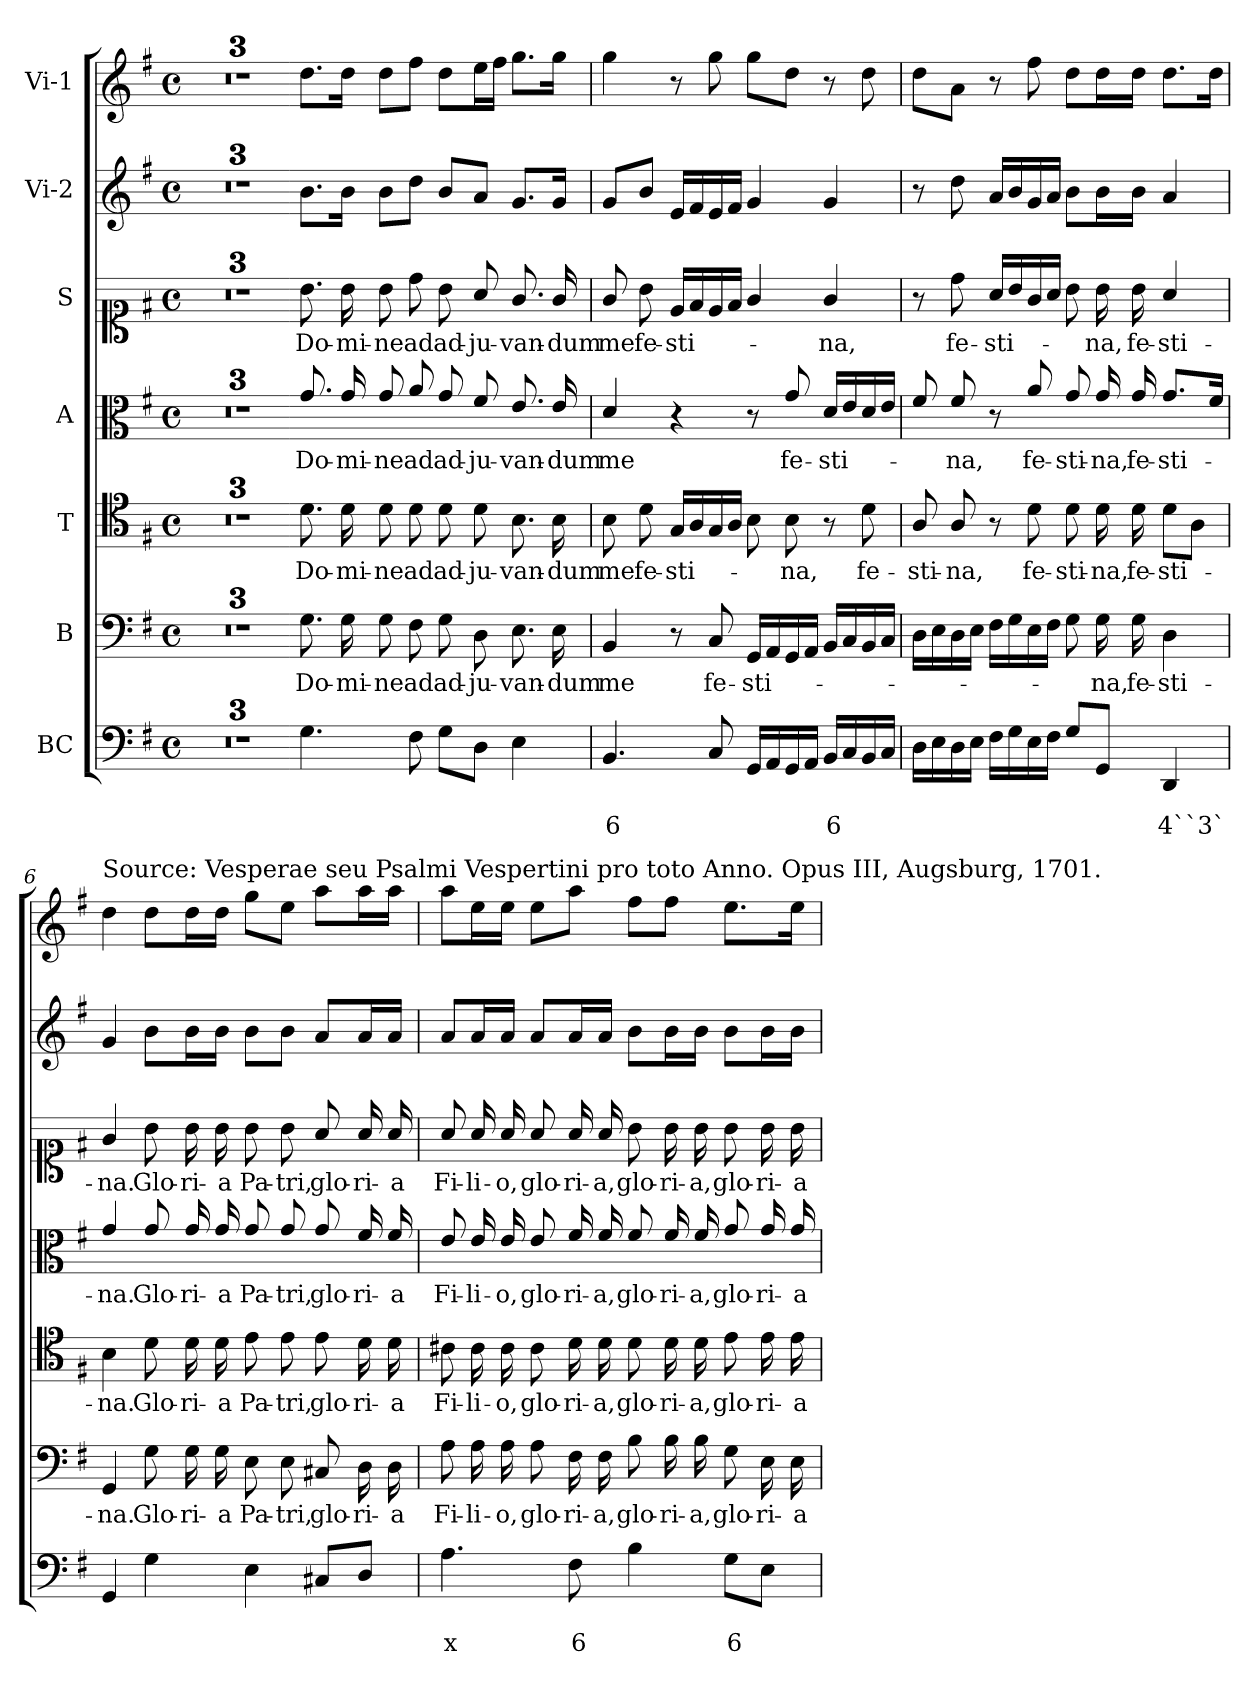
**kern	**text	**text	**kern	**text	**kern	**text	**kern	**text	**kern	**text	**kern	**kern
*part7	*part7	*part7	*part6	*part6	*part5	*part5	*part4	*part4	*part3	*part3	*part2	*part1
*staff7	*staff7	*staff7	*staff6	*staff6	*staff5	*staff5	*staff4	*staff4	*staff3	*staff3	*staff2	*staff1
*I"BC	*	*	*I"B	*	*I"T	*	*I"A	*	*I"S	*	*I"Vi-2	*I"Vi-1
*clefF4	*	*	*clefF4	*	*clefC4	*	*clefC3	*	*clefC1	*	*clefG2	*clefG2
*k[f#]	*	*	*k[f#]	*	*k[f#]	*	*k[f#]	*	*k[f#]	*	*k[f#]	*k[f#]
*G:	*	*	*G:	*	*G:	*	*G:	*	*G:	*	*G:	*G:
*M4/4	*	*	*M4/4	*	*M4/4	*	*M4/4	*	*M4/4	*	*M4/4	*M4/4
*met(c)	*	*	*met(c)	*	*met(c)	*	*met(c)	*	*met(c)	*	*met(c)	*met(c)
=1	=1	=1	=1	=1	=1	=1	=1	=1	=1	=1	=1	=1
1ryy	.	.	1ryy	.	1ryy	.	1ryy	.	1ryy	.	1ryy	1ryy
=2	=2	=2	=2	=2	=2	=2	=2	=2	=2	=2	=2	=2
1r	.	.	1r	.	1r	.	1r	.	1r	.	1r	1r
=3	=3	=3	=3	=3	=3	=3	=3	=3	=3	=3	=3	=3
*	*	*	*	*	*clefGv2	*	*clefG2	*	*clefG2	*	*	*
1ryy	.	.	1ryy	.	1ryy	.	1ryy	.	1ryy	.	1ryy	1ryy
=3X1-	=3X1-	=3X1-	=3X1-	=3X1-	=3X1-	=3X1-	=3X1-	=3X1-	=3X1-	=3X1-	=3X1-	=3X1-
!	!	!	!	!LO:LY:b	!	!LO:LY:b	!	!LO:LY:b	!	!LO:LY:b	!	!
4.G\	.	.	8.G\	Do-	8.d\	Do-	8.g/	Do-	8.b\	Do-	8.b\L	8.dd\L
!	!	!	!	!LO:LY:b	!	!LO:LY:b	!	!LO:LY:b	!	!LO:LY:b	!	!
.	.	.	16G\	-mi-	16d\	-mi-	16g/	-mi-	16b\	-mi-	16b\Jk	16dd\Jk
!	!	!	!	!LO:LY:b	!	!LO:LY:b	!	!LO:LY:b	!	!LO:LY:b	!	!
.	.	.	8G\	-ne	8d\	-ne	8g/	-ne	8b\	-ne	8b\L	8dd\L
!	!	!	!	!LO:LY:b	!	!LO:LY:b	!	!LO:LY:b	!	!LO:LY:b	!	!
8F#\	.	.	8F#\	ad	8d\	ad	8a/	ad	8dd\	ad	8dd\J	8ff#\J
!	!	!	!	!LO:LY:b	!	!LO:LY:b	!	!LO:LY:b	!	!LO:LY:b	!	!
8G\L	.	.	8G\	ad-	8d\	ad-	8g/	ad-	8b\	ad-	8b/L	8dd\L
!	!	!	!	!LO:LY:b	!	!LO:LY:b	!	!LO:LY:b	!	!LO:LY:b	!	!
8D\J	.	.	8D\	-ju-	8d\	-ju-	8f#/	-ju-	8a/	-ju-	8a/J	16ee\L
.	.	.	.	.	.	.	.	.	.	.	.	16ff#\JJ
!	!	!	!	!LO:LY:b	!	!LO:LY:b	!	!LO:LY:b	!	!LO:LY:b	!	!
4E\	.	.	8.E\	-van-	8.B\	-van-	8.e/	-van-	8.g/	-van-	8.g/L	8.gg\L
!	!	!	!	!LO:LY:b	!	!LO:LY:b	!	!LO:LY:b	!	!LO:LY:b	!	!
.	.	.	16E\	-dum	16B\	-dum	16e/	-dum	16g/	-dum	16g/Jk	16gg\Jk
=4	=4	=4	=4	=4	=4	=4	=4	=4	=4	=4	=4	=4
!	!	!LO:LY:b	!	!LO:LY:b	!	!LO:LY:b	!	!LO:LY:b	!	!LO:LY:b	!	!
4.BB/	.	6	4BB/	me	8B\	me	4d/	me	8g/	me	8g/L	4gg\
!	!	!	!	!	!	!LO:LY:b	!	!	!	!LO:LY:b	!	!
.	.	.	.	.	8d\	fe-	.	.	8b\	fe-	8b/J	.
!	!	!	!	!	!	!LO:LY:b	!	!	!	!LO:LY:b	!	!
.	.	.	8r	.	16G/LL	-sti-	4r	.	16e/LL	-sti-	16e/LL	8r
.	.	.	.	.	16A/	.	.	.	16f#/	.	16f#/	.
!	!	!	!	!LO:LY:b	!	!	!	!	!	!	!	!
8C/	.	.	8C/	fe-	16G/	.	.	.	16e/	.	16e/	8gg\
.	.	.	.	.	16A/JJ	.	.	.	16f#/JJ	.	16f#/JJ	.
!	!	!	!	!LO:LY:b	!	!	!	!	!	!	!	!
16GG/LL	.	.	16GG/LL	-sti-	8B\	.	8r	.	4g/	.	4g/	8gg\L
16AA/	.	.	16AA/	.	.	.	.	.	.	.	.	.
!	!	!	!	!	!	!LO:LY:b	!	!LO:LY:b	!	!	!	!
16GG/	.	.	16GG/	.	8B\	-na,	8g/	fe-	.	.	.	8dd\J
16AA/JJ	.	.	16AA/JJ	.	.	.	.	.	.	.	.	.
!	!	!LO:LY:b	!	!	!	!	!	!LO:LY:b	!	!LO:LY:b	!	!
16BB/LL	.	6	16BB/LL	.	8r	.	16d/LL	-sti-	4g/	-na,	4g/	8r
16C/	.	.	16C/	.	.	.	16e/	.	.	.	.	.
!	!	!	!	!	!	!LO:LY:b	!	!	!	!	!	!
16BB/	.	.	16BB/	.	8d\	fe-	16d/	.	.	.	.	8dd\
16C/JJ	.	.	16C/JJ	.	.	.	16e/JJ	.	.	.	.	.
=5	=5	=5	=5	=5	=5	=5	=5	=5	=5	=5	=5	=5
!	!	!	!	!	!	!LO:LY:b	!	!	!	!	!	!
16D\LL	.	.	16D\LL	.	8A/	-sti-	8f#/	.	8r	.	8r	8dd\L
16E\	.	.	16E\	.	.	.	.	.	.	.	.	.
!	!	!	!	!	!	!LO:LY:b	!	!LO:LY:b	!	!LO:LY:b	!	!
16D\	.	.	16D\	.	8A/	-na,	8f#/	-na,	8dd\	fe-	8dd\	8a\J
16E\JJ	.	.	16E\JJ	.	.	.	.	.	.	.	.	.
!	!	!	!	!	!	!	!	!	!	!LO:LY:b	!	!
16F#\LL	.	.	16F#\LL	.	8r	.	8r	.	16a/LL	-sti-	16a/LL	8r
16G\	.	.	16G\	.	.	.	.	.	16b/	.	16b/	.
!	!	!	!	!	!	!LO:LY:b	!	!LO:LY:b	!	!	!	!
16E\	.	.	16E\	.	8d\	fe-	8a/	fe-	16g/	.	16g/	8ff#\
16F#\JJ	.	.	16F#\JJ	.	.	.	.	.	16a/JJ	.	16a/JJ	.
!	!	!	!	!	!	!LO:LY:b	!	!LO:LY:b	!	!	!	!
8G/L	.	.	8G\	.	8d\	-sti-	8g/	-sti-	8b\	.	8b\L	8dd\L
!	!	!	!	!LO:LY:b	!	!LO:LY:b	!	!LO:LY:b	!	!LO:LY:b	!	!
8GG/J	.	.	16G\	-na,	16d\	-na,	16g/	-na,	16b\	-na,	16b\L	16dd\L
!	!	!	!	!LO:LY:b	!	!LO:LY:b	!	!LO:LY:b	!	!LO:LY:b	!	!
.	.	.	16G\	fe-	16d\	fe-	16g/	fe-	16b\	fe-	16b\JJ	16dd\JJ
!	!	!LO:LY:b	!	!LO:LY:b	!	!LO:LY:b	!	!LO:LY:b	!	!LO:LY:b	!	!
4DD/	.	4``3`	4D\	-sti-	8d\L	-sti-	8.g/L	-sti-	4a/	-sti-	4a/	8.dd\L
.	.	.	.	.	8A\J	.	.	.	.	.	.	.
.	.	.	.	.	.	.	16f#/Jk	.	.	.	.	16dd\Jk
!!LO:LB:g=z
=6	=6	=6	=6	=6	=6	=6	=6	=6	=6	=6	=6	=6
!	!	!	!	!	!	!	!	!	!	!	!	!LO:TX:a:t=Source&colon; Vesperae seu Psalmi Vespertini pro toto Anno. Opus III, Augsburg, 1701.
!	!	!	!	!LO:LY:b	!	!LO:LY:b	!	!LO:LY:b	!	!LO:LY:b	!	!
4GG/	.	.	4GG/	-na.	4B\	-na.	4g/	-na.	4g/	-na.	4g/	4dd\
!	!	!	!	!LO:LY:b	!	!LO:LY:b	!	!LO:LY:b	!	!LO:LY:b	!	!
4G\	.	.	8G\	Glo-	8d\	Glo-	8g/	Glo-	8b\	Glo-	8b\L	8dd\L
!	!	!	!	!LO:LY:b	!	!LO:LY:b	!	!LO:LY:b	!	!LO:LY:b	!	!
.	.	.	16G\	-ri-	16d\	-ri-	16g/	-ri-	16b\	-ri-	16b\L	16dd\L
!	!	!	!	!LO:LY:b	!	!LO:LY:b	!	!LO:LY:b	!	!LO:LY:b	!	!
.	.	.	16G\	-a	16d\	-a	16g/	-a	16b\	-a	16b\JJ	16dd\JJ
!	!	!	!	!LO:LY:b	!	!LO:LY:b	!	!LO:LY:b	!	!LO:LY:b	!	!
4E\	.	.	8E\	Pa-	8e\	Pa-	8g/	Pa-	8b\	Pa-	8b\L	8gg\L
!	!	!	!	!LO:LY:b	!	!LO:LY:b	!	!LO:LY:b	!	!LO:LY:b	!	!
.	.	.	8E\	-tri,	8e\	-tri,	8g/	-tri,	8b\	-tri,	8b\J	8ee\J
!	!	!	!	!LO:LY:b	!	!LO:LY:b	!	!LO:LY:b	!	!LO:LY:b	!	!
8C#X/L	.	.	8C#X/	glo-	8e\	glo-	8g/	glo-	8a/	glo-	8a/L	8aa\L
!	!	!	!	!LO:LY:b	!	!LO:LY:b	!	!LO:LY:b	!	!LO:LY:b	!	!
8D/J	.	.	16D\	-ri-	16d\	-ri-	16f#/	-ri-	16a/	-ri-	16a/L	16aa\L
!	!	!	!	!LO:LY:b	!	!LO:LY:b	!	!LO:LY:b	!	!LO:LY:b	!	!
.	.	.	16D\	-a	16d\	-a	16f#/	-a	16a/	-a	16a/JJ	16aa\JJ
=7	=7	=7	=7	=7	=7	=7	=7	=7	=7	=7	=7	=7
!	!	!LO:LY:b	!	!LO:LY:b	!	!LO:LY:b	!	!LO:LY:b	!	!LO:LY:b	!	!
4.A\	.	x	8A\	Fi-	8c#X\	Fi-	8e/	Fi-	8a/	Fi-	8a/L	8aa\L
!	!	!	!	!LO:LY:b	!	!LO:LY:b	!	!LO:LY:b	!	!LO:LY:b	!	!
.	.	.	16A\	-li-	16c#\	-li-	16e/	-li-	16a/	-li-	16a/L	16ee\L
!	!	!	!	!LO:LY:b	!	!LO:LY:b	!	!LO:LY:b	!	!LO:LY:b	!	!
.	.	.	16A\	-o,	16c#\	-o,	16e/	-o,	16a/	-o,	16a/JJ	16ee\JJ
!	!	!	!	!LO:LY:b	!	!LO:LY:b	!	!LO:LY:b	!	!LO:LY:b	!	!
.	.	.	8A\	glo-	8c#\	glo-	8e/	glo-	8a/	glo-	8a/L	8ee\L
!	!	!LO:LY:b	!	!LO:LY:b	!	!LO:LY:b	!	!LO:LY:b	!	!LO:LY:b	!	!
8F#\	.	6	16F#\	-ri-	16d\	-ri-	16f#/	-ri-	16a/	-ri-	16a/L	8aa\J
!	!	!	!	!LO:LY:b	!	!LO:LY:b	!	!LO:LY:b	!	!LO:LY:b	!	!
.	.	.	16F#\	-a,	16d\	-a,	16f#/	-a,	16a/	-a,	16a/JJ	.
!	!	!	!	!LO:LY:b	!	!LO:LY:b	!	!LO:LY:b	!	!LO:LY:b	!	!
4B\	.	.	8B\	glo-	8d\	glo-	8f#/	glo-	8b\	glo-	8b\L	8ff#\L
!	!	!	!	!LO:LY:b	!	!LO:LY:b	!	!LO:LY:b	!	!LO:LY:b	!	!
.	.	.	16B\	-ri-	16d\	-ri-	16f#/	-ri-	16b\	-ri-	16b\L	8ff#\J
!	!	!	!	!LO:LY:b	!	!LO:LY:b	!	!LO:LY:b	!	!LO:LY:b	!	!
.	.	.	16B\	-a,	16d\	-a,	16f#/	-a,	16b\	-a,	16b\JJ	.
!	!	!LO:LY:b	!	!LO:LY:b	!	!LO:LY:b	!	!LO:LY:b	!	!LO:LY:b	!	!
8G\L	.	6	8G\	glo-	8e\	glo-	8g/	glo-	8b\	glo-	8b\L	8.ee\L
!	!	!	!	!LO:LY:b	!	!LO:LY:b	!	!LO:LY:b	!	!LO:LY:b	!	!
8E\J	.	.	16E\	-ri-	16e\	-ri-	16g/	-ri-	16b\	-ri-	16b\L	.
!	!	!	!	!LO:LY:b	!	!LO:LY:b	!	!LO:LY:b	!	!LO:LY:b	!	!
.	.	.	16E\	-a	16e\	-a	16g/	-a	16b\	-a	16b\JJ	16ee\Jk
=	=	=	=	=	=	=	=	=	=	=	=	=
*-	*-	*-	*-	*-	*-	*-	*-	*-	*-	*-	*-	*-
